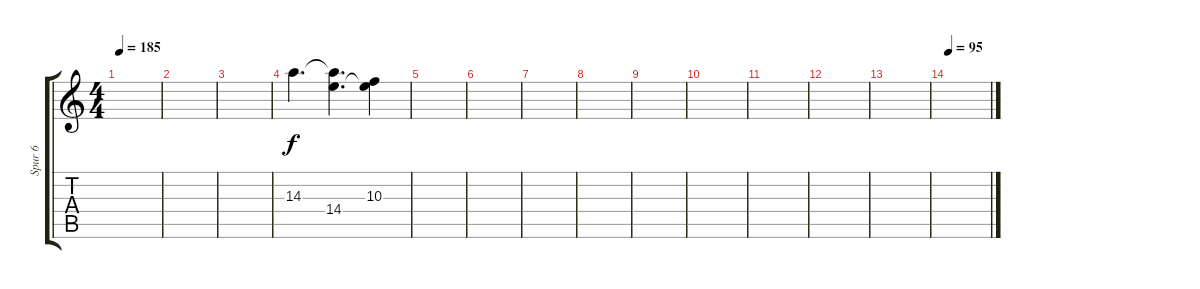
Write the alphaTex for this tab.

\track ("Spur 6" "Spur 6") {instrument distortionguitar}
\staff {score tabs}
\tuning (E4 D4 G3 D3 A2 D2) {hide}
\ts (4 4)
\tempo 185
\clef g2
\ks c
|
|
|
14.3.4{d} (14.3{t} 14.4).4{d} (10.3 14.4{t}).4 |
|
|
|
|
|
|
|
|
|
\tempo 95
